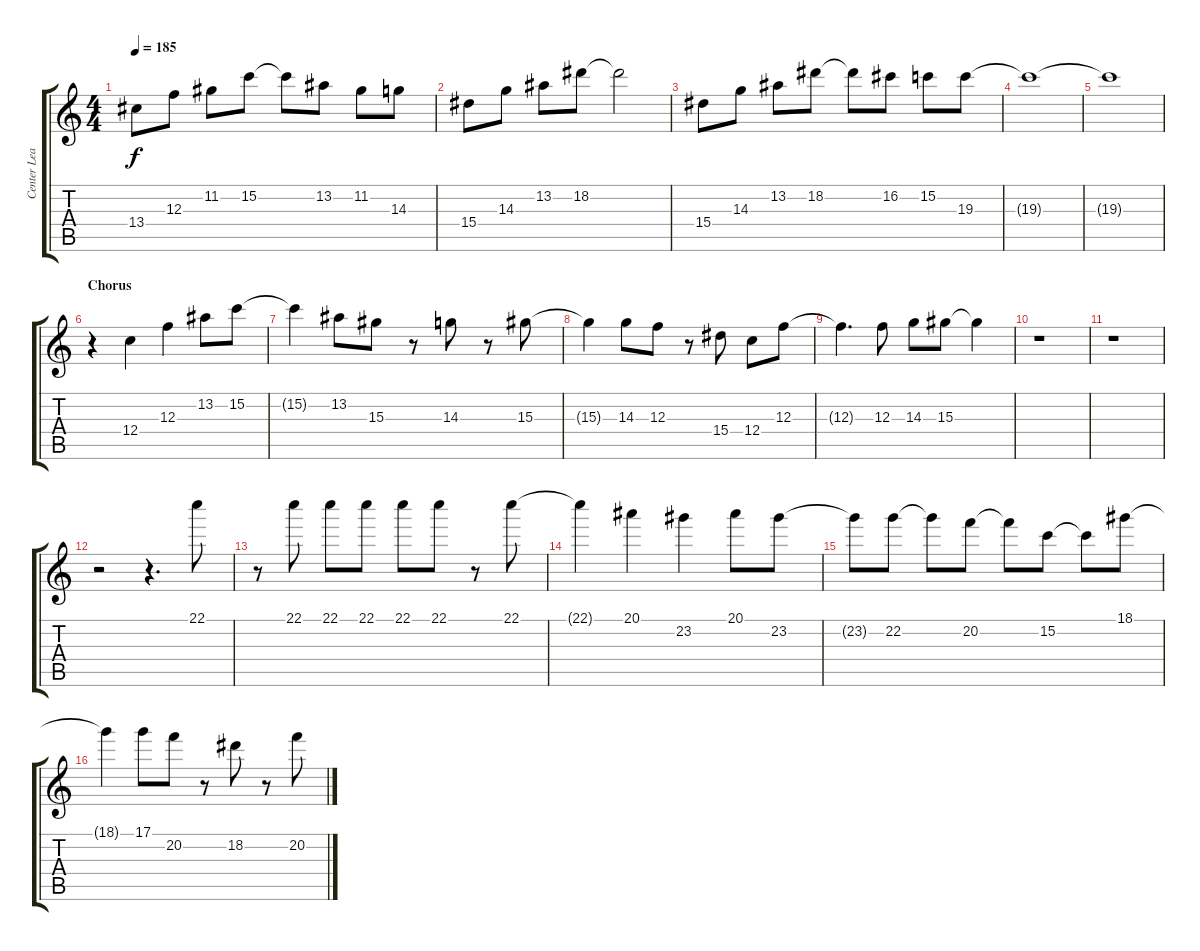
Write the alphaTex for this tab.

\track ("Center Lead 1" "Center Lea") {instrument overdrivenguitar}
\staff {score tabs}
\tuning (D4 A3 F3 C3 G2 C2) {hide}
\ts (4 4)
\tempo 185
\clef g2
\ks aminor
13.4.8{dy f} 12.3.8 11.2.8 15.2.8 15.2{t}.8 13.2.8 11.2.8 14.3.8 |
15.4.8 14.3.8 13.2.8 18.2.8 18.2{t}.2 |
15.4.8 14.3.8 13.2.8 18.2.8 18.2{t}.8 16.2.8 15.2.8 19.3.8 |
19.3{t}.1 |
19.3{t}.1 |
\section ("" "Chorus")
r.4 12.4.4 12.3.4 13.2.8 15.2.8 |
15.2{t}.4 13.2.8 15.3.8 r.8 14.3.8 r.8 15.3.8 |
15.3{t}.4 14.3.8 12.3.8 r.8 15.4.8 12.4.8 12.3.8 |
12.3{t}.4{d} 12.3.8 14.3.8 15.3.8 15.3{t}.4 |
r.1 |
r.1 |
r.2 r.4{d} 22.1.8 |
r.8 22.1.8 22.1.8 22.1.8 22.1.8 22.1.8 r.8 22.1.8 |
22.1{t}.4 20.1.4 23.2.4 20.1.8 23.2.8 |
23.2{t}.8 22.2.8 22.2{t}.8 20.2.8 20.2{t}.8 15.2.8 15.2{t}.8 18.1.8 |
18.1{t}.4 17.1.8 20.2.8 r.8 18.2.8 r.8 20.2.8
